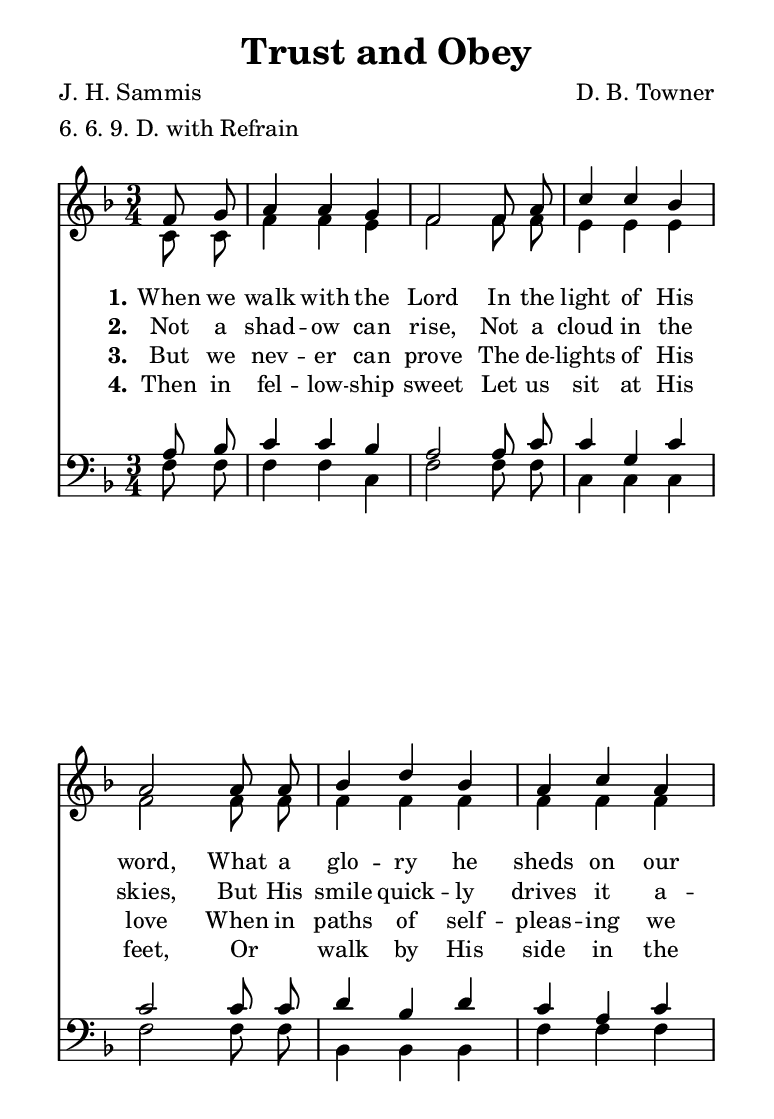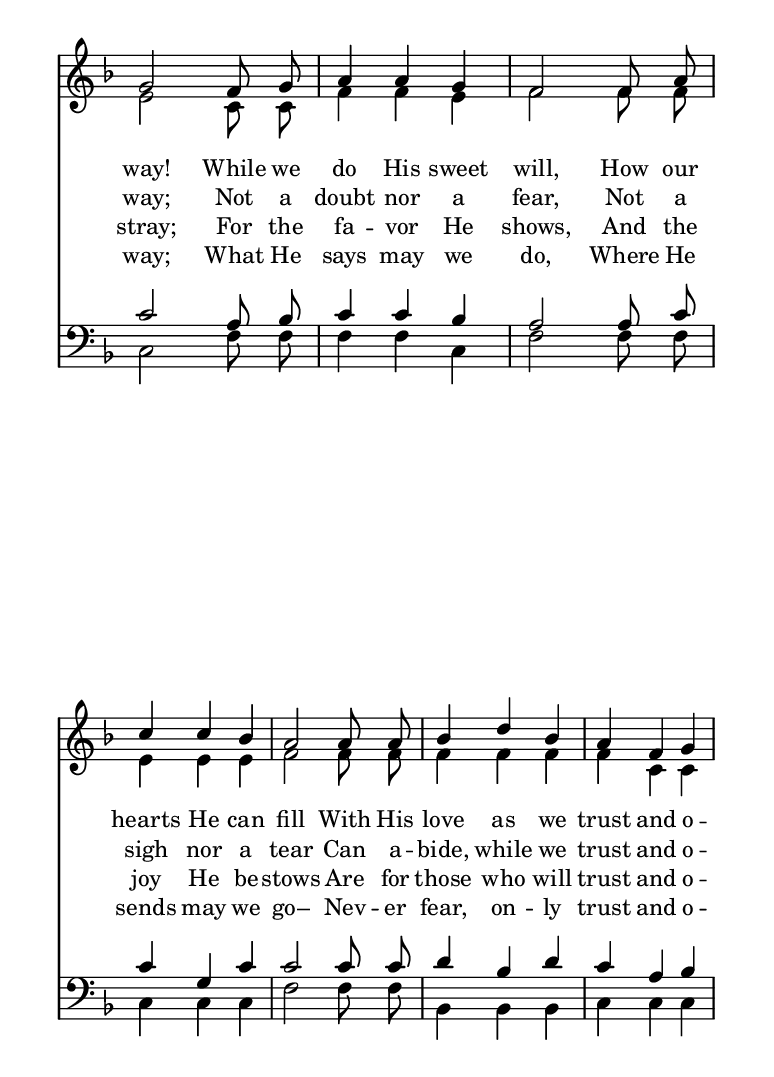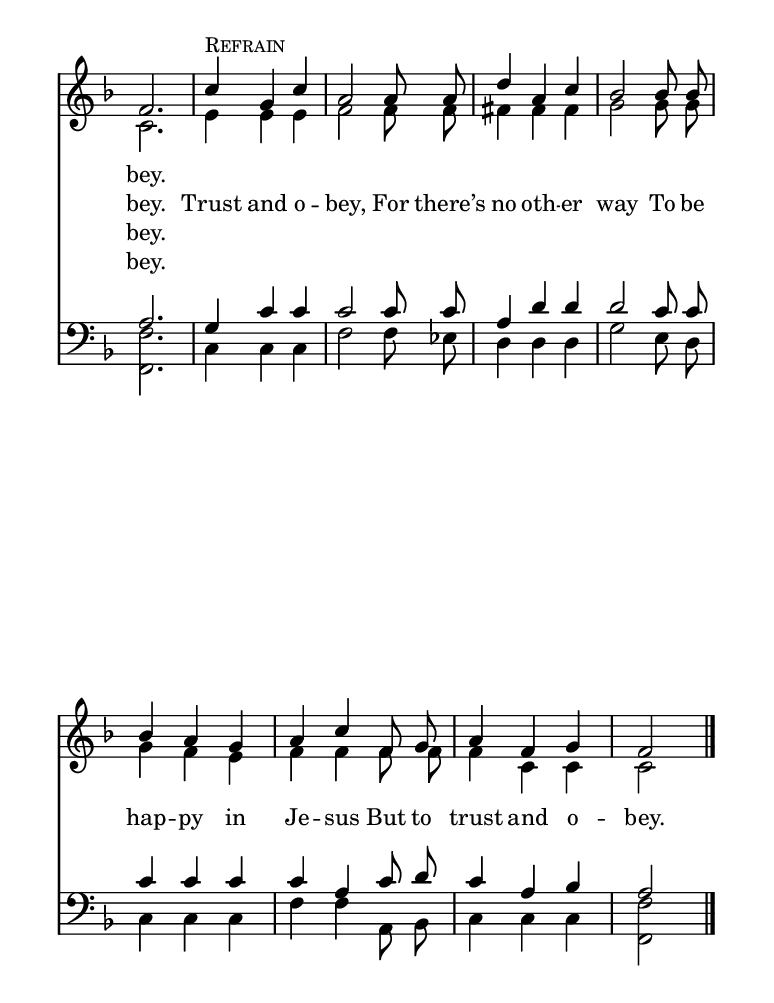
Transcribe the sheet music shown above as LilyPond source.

\include "common/global.ily"
\paper {
  \include "common/paper.ily"
}

\header{
  hymnnumber = "201"
  title = "Trust and Obey"
  tunename = ""
  meter = "6. 6. 9. D. with Refrain"
  poet = "J. H. Sammis"
  composer = "D. B. Towner"
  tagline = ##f
}

global = {
  \include "common/overrides.ily"
  \override Staff.TimeSignature.style = #'numbered
  \time 3/4
  \override Score.MetronomeMark.transparent = ##t % hide all fermata changes too
  \tempo 4=90
  \key f \major
  \partial 4
  \autoBeamOff
}

patternA = { c8 c | c4 c c | c2 }

notesSoprano = {
\global
\relative c' {

  \changePitch \patternA { f g | a a g | f }
  \changePitch \patternA { f a | c c bes | a }
  a8 a8 | bes4 d bes | a c a | g2
  \changePitch \patternA { f g | a a g | f }
  \changePitch \patternA { f a | c c bes | a }
  a8 a8 | bes4 d bes | a f g | f2.

  << s^\markup { \small \caps "Refrain" }
  { c'4 g c | a2 } >>
  \changePitch \patternA { a a | d a c | bes }
  bes8 bes | bes4 a g | a c
  \changePitch \patternA { f,8 g | a4 f g | f2 }

  \bar "|."

}
}

notesAlto = {
\global
\relative e' {

  \changePitch \patternA { c c | f f e | f }
  \changePitch \patternA { f f | e e e | f }
  f8 f | f4 f f | f f f | e2
  \changePitch \patternA { c c | f f e | f }
  \changePitch \patternA { f f | e e e | f }
  f8 f | f4 f f | f c c | c2.

  e4 e e | f2
  \changePitch \patternA { f8 f | fis4 fis fis | g }
  g8 g | g4 f e | f f
  \changePitch \patternA { f f | f c c | c }

}
}

notesTenor = {
\global
\relative a {

  \changePitch \patternA { a bes | c c bes | a }
  \changePitch \patternA { a c | c g c | c }
  c8 c d4 bes d | c a c | c2
  \changePitch \patternA { a bes | c c bes | a }
  \changePitch \patternA { a c | c g c | c }
  c8 c | d4 bes d | c a bes | a2.

  g4 c c | c2
  \changePitch \patternA { c c | a d d | d }
  c8 c | c4 c c | c a
  \changePitch \patternA { c d | c a bes | a }

}
}

notesBass = {
\global
\relative f {

  \changePitch \patternA { f f | f f c | f }
  \changePitch \patternA { f f | c c c | f }
  f8 f | bes,4 bes bes | f' f f | c2
  \changePitch \patternA { f f | f f c | f }
  \changePitch \patternA { f f | c c c | f }
  f8 f | bes,4 bes bes | c c c | << f2. f, >>

  c'4 c c | f2
  \changePitch \patternA { f ees | d d d | g }
  e8 d | c4 c c | f4 f
  a,8 bes | c4 c c | << f2 f, >>

}
}

Refrain = \lyricmode {

Trust and o -- bey,
For there’s no oth -- er way
To be hap -- py in Je -- sus
But to trust and o -- bey.

}

wordsA = \lyricmode {
\set stanza = "1."

When we walk with the Lord
In the light of His word,
What a glo -- ry he sheds on our way!
While we do His sweet will,
How our hearts He can fill
With His love as we trust and o -- bey.

}

wordsB = \lyricmode {
\set stanza = "2."

Not a shad -- ow can rise,
Not a cloud in the skies,
But His smile quick -- ly drives it a -- way;
Not a doubt nor a fear,
Not a sigh nor a tear
Can a -- bide, while we trust and o -- bey.

\Refrain

}

wordsC = \lyricmode {
\set stanza = "3."

But we nev -- er can prove
The de -- lights of His love
When in paths of self -- pleas -- ing we stray;
For the fa -- vor He shows,
And the joy He be -- stows
Are for those who will trust and o -- bey.

}

wordsD = \lyricmode {
\set stanza = "4."

Then in fel -- low -- ship sweet
Let us sit at His feet,
Or _ walk by His side in the way;
What He says may we do,
Where He sends may we go–
Nev -- er fear, on -- ly trust and o -- bey.

}

\score {
  \context ChoirStaff <<
    \context Staff = upper <<
      \set ChoirStaff.systemStartDelimiter = #'SystemStartBar
      \context Voice  = sopranos { \voiceOne << \notesSoprano >> }
      \context Voice  = altos { \voiceTwo << \notesAlto >> }
      \context Lyrics = one   \lyricsto sopranos \wordsA
      \context Lyrics = two   \lyricsto sopranos \wordsB
      \context Lyrics = three \lyricsto sopranos \wordsC
      \context Lyrics = four  \lyricsto sopranos \wordsD
    >>
    \context Staff = men <<
      \clef bass
      \context Voice  = tenors { \voiceOne << \notesTenor >> }
      \context Voice  = basses { \voiceTwo << \notesBass >> }
    >>
  >>
  \layout {
    \include "common/layout.ily"
  }
  \midi{
    \include "common/midi.ily"
  }
}

\version "2.19.49"  % necessary for upgrading to future LilyPond versions.

% vi:set et ts=2 sw=2 ai nocindent syntax=lilypond:
